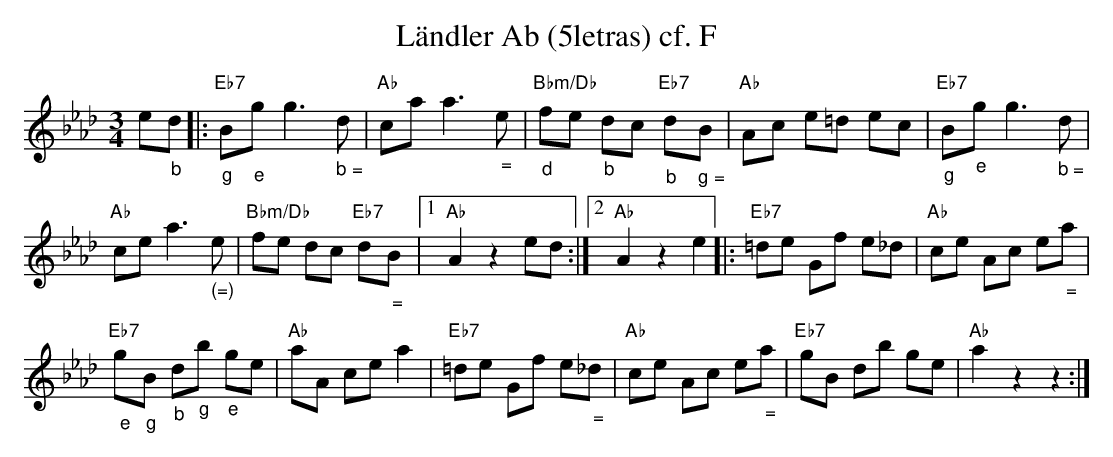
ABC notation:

X:1
T:L\"andler Ab (5letras) cf. F
M:3/4
L:1/8
K:Abmaj%%MIDI gchordon
e"_b"d |: "Eb7""_g"B"_e"g g3"_ b ="d | "Ab"caa3"_ ="e | "Bbm/Db""_d"fe "_b"dc "Eb7""_b"d"_ g ="B | "Ab"Ac e=d ec | "Eb7""_g"B"_e"g g3"_ b ="d |
"Ab"cea3"_ (=)"e | "Bbm/Db"fe dc "Eb7"d"_ ="B |1 "Ab"A2z2ed :|2 "Ab"A2z2e2 |: "Eb7"=de Gf e_d | "Ab"ce Ac e"_ ="a |
"Eb7""_ e"g"_g"B "_b"d"_g"b "_e"ge | "Ab"aA cea2 | "Eb7"=de Gf e"_ ="_d | "Ab"ce Ac e"_ ="a | "Eb7"gB db ge | "Ab"a2z2z2 :|
